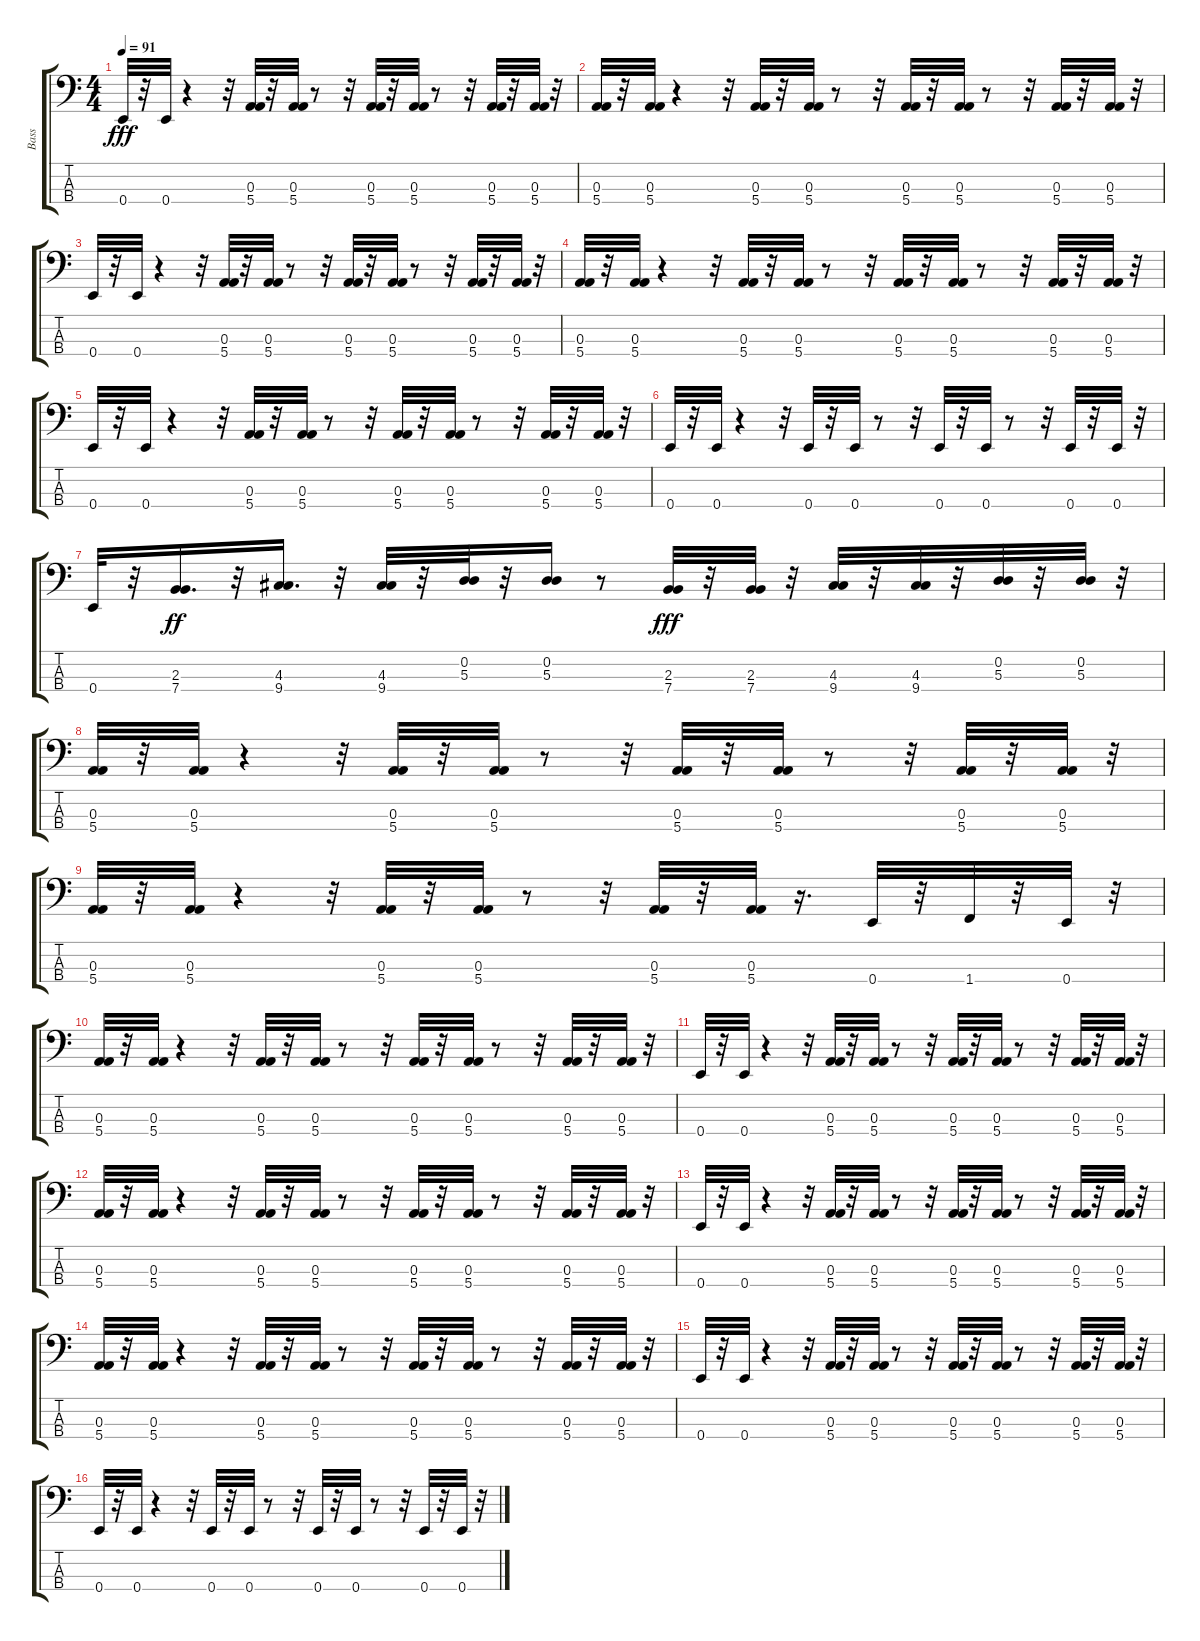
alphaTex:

\track ("Bass" "Bass") {instrument fretlessbass}
\staff {score tabs}
\tuning (G2 D2 A1 E1) {hide}
\ts (4 4)
\tempo 91
\clef f4
\ks c
0.4.32{dy fff} r.32 0.4.32 r.4 r.32 (0.3 5.4).32 r.32 (0.3 5.4).32 r.8 r.32 (0.3 5.4).32 r.32 (0.3 5.4).32 r.8 r.32 (0.3 5.4).32 r.32 (0.3 5.4).32 r.32 |
(0.3 5.4).32 r.32 (0.3 5.4).32 r.4 r.32 (0.3 5.4).32 r.32 (0.3 5.4).32 r.8 r.32 (0.3 5.4).32 r.32 (0.3 5.4).32 r.8 r.32 (0.3 5.4).32 r.32 (0.3 5.4).32 r.32 |
0.4.32 r.32 0.4.32 r.4 r.32 (0.3 5.4).32 r.32 (0.3 5.4).32 r.8 r.32 (0.3 5.4).32 r.32 (0.3 5.4).32 r.8 r.32 (0.3 5.4).32 r.32 (0.3 5.4).32 r.32 |
(0.3 5.4).32 r.32 (0.3 5.4).32 r.4 r.32 (0.3 5.4).32 r.32 (0.3 5.4).32 r.8 r.32 (0.3 5.4).32 r.32 (0.3 5.4).32 r.8 r.32 (0.3 5.4).32 r.32 (0.3 5.4).32 r.32 |
0.4.32 r.32 0.4.32 r.4 r.32 (0.3 5.4).32 r.32 (0.3 5.4).32 r.8 r.32 (0.3 5.4).32 r.32 (0.3 5.4).32 r.8 r.32 (0.3 5.4).32 r.32 (0.3 5.4).32 r.32 |
0.4.32 r.32 0.4.32 r.4 r.32 0.4.32 r.32 0.4.32 r.8 r.32 0.4.32 r.32 0.4.32 r.8 r.32 0.4.32 r.32 0.4.32 r.32 |
0.4.32 r.32 (2.3 7.4).16{d dy ff} r.32 (4.3 9.4).16{d} r.32 (4.3 9.4).32 r.32 (0.2 5.3).32 r.32 (0.2 5.3).16 r.8 (2.3 7.4).32{dy fff} r.32 (2.3 7.4).32 r.32 (4.3 9.4).32 r.32 (4.3 9.4).32 r.32 (0.2 5.3).32 r.32 (0.2 5.3).32 r.32 |
(0.3 5.4).32 r.32 (0.3 5.4).32 r.4 r.32 (0.3 5.4).32 r.32 (0.3 5.4).32 r.8 r.32 (0.3 5.4).32 r.32 (0.3 5.4).32 r.8 r.32 (0.3 5.4).32 r.32 (0.3 5.4).32 r.32 |
(0.3 5.4).32 r.32 (0.3 5.4).32 r.4 r.32 (0.3 5.4).32 r.32 (0.3 5.4).32 r.8 r.32 (0.3 5.4).32 r.32 (0.3 5.4).32 r.16{d} 0.4.32 r.32 1.4.32 r.32 0.4.32 r.32 |
(0.3 5.4).32 r.32 (0.3 5.4).32 r.4 r.32 (0.3 5.4).32 r.32 (0.3 5.4).32 r.8 r.32 (0.3 5.4).32 r.32 (0.3 5.4).32 r.8 r.32 (0.3 5.4).32 r.32 (0.3 5.4).32 r.32 |
0.4.32 r.32 0.4.32 r.4 r.32 (0.3 5.4).32 r.32 (0.3 5.4).32 r.8 r.32 (0.3 5.4).32 r.32 (0.3 5.4).32 r.8 r.32 (0.3 5.4).32 r.32 (0.3 5.4).32 r.32 |
(0.3 5.4).32 r.32 (0.3 5.4).32 r.4 r.32 (0.3 5.4).32 r.32 (0.3 5.4).32 r.8 r.32 (0.3 5.4).32 r.32 (0.3 5.4).32 r.8 r.32 (0.3 5.4).32 r.32 (0.3 5.4).32 r.32 |
0.4.32 r.32 0.4.32 r.4 r.32 (0.3 5.4).32 r.32 (0.3 5.4).32 r.8 r.32 (0.3 5.4).32 r.32 (0.3 5.4).32 r.8 r.32 (0.3 5.4).32 r.32 (0.3 5.4).32 r.32 |
(0.3 5.4).32 r.32 (0.3 5.4).32 r.4 r.32 (0.3 5.4).32 r.32 (0.3 5.4).32 r.8 r.32 (0.3 5.4).32 r.32 (0.3 5.4).32 r.8 r.32 (0.3 5.4).32 r.32 (0.3 5.4).32 r.32 |
0.4.32 r.32 0.4.32 r.4 r.32 (0.3 5.4).32 r.32 (0.3 5.4).32 r.8 r.32 (0.3 5.4).32 r.32 (0.3 5.4).32 r.8 r.32 (0.3 5.4).32 r.32 (0.3 5.4).32 r.32 |
0.4.32 r.32 0.4.32 r.4 r.32 0.4.32 r.32 0.4.32 r.8 r.32 0.4.32 r.32 0.4.32 r.8 r.32 0.4.32 r.32 0.4.32 r.32
